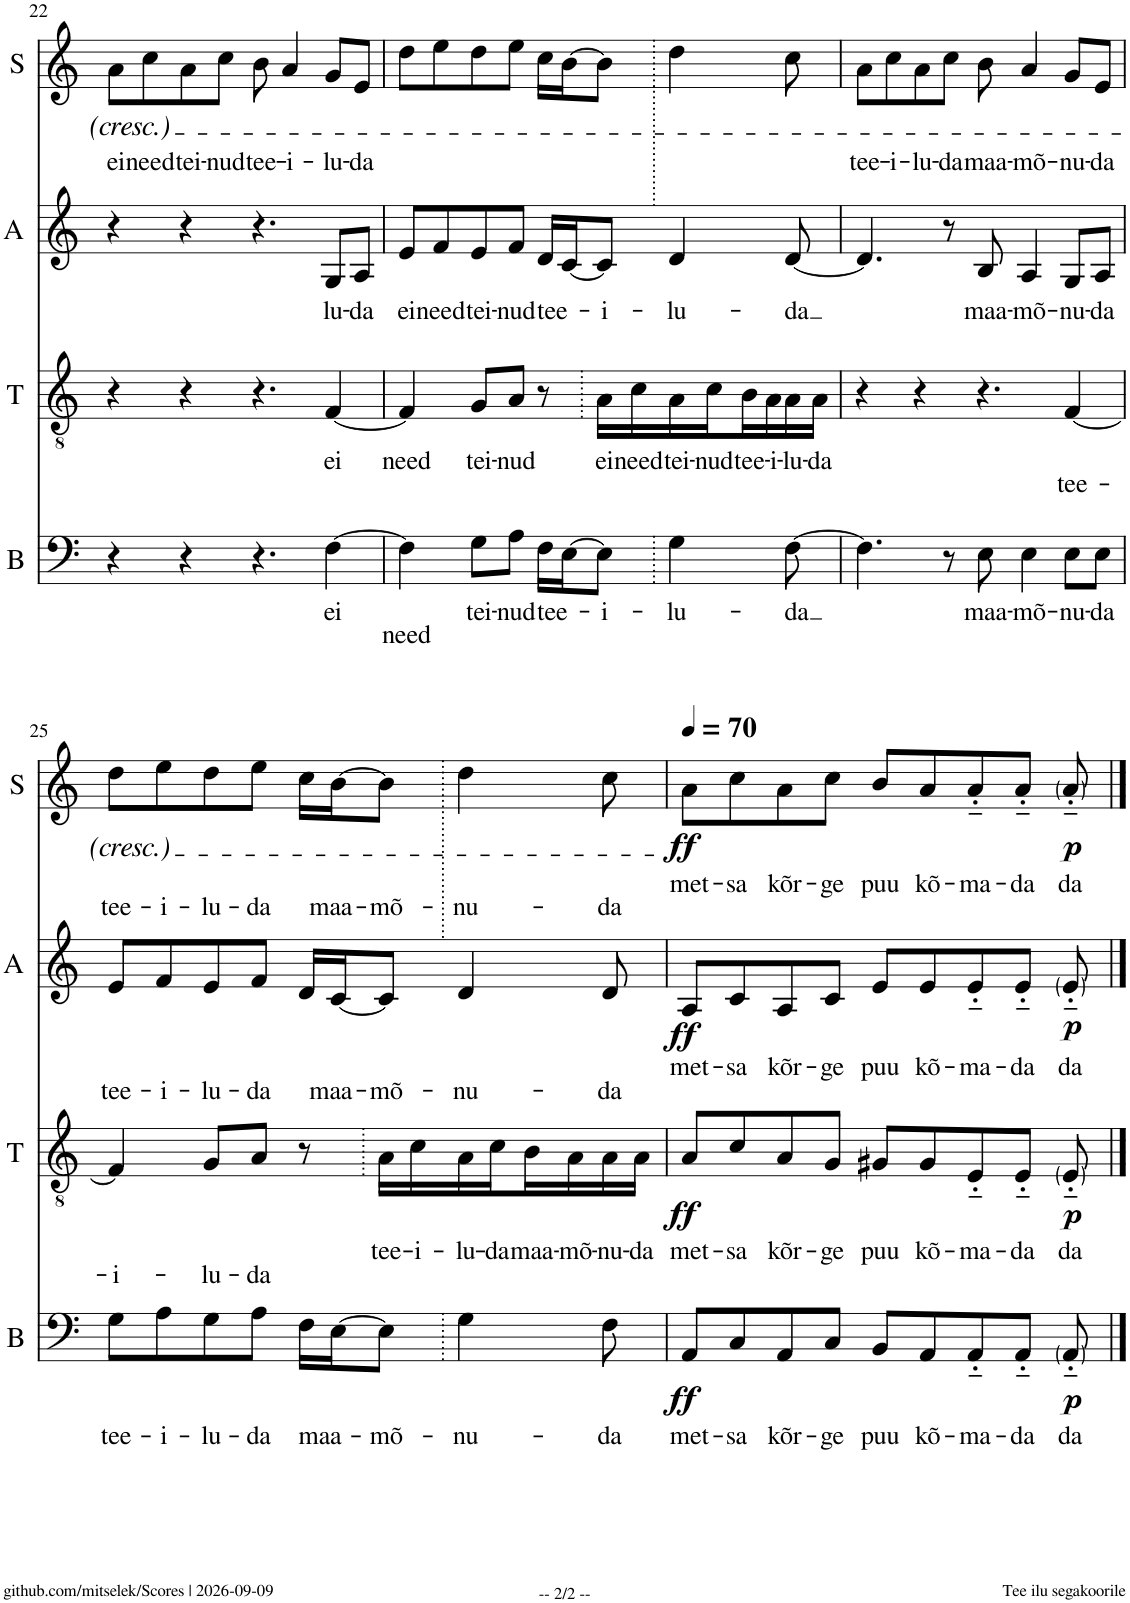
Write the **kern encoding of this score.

**kern	**text	**dynam	**kern	**text	**dynam	**kern	**text	**dynam	**kern	**text	**dynam
*part4	*part4	*part4	*part3	*part3	*part3	*part2	*part2	*part2	*part1	*part1	*part1
*staff4	*staff4	*staff4	*staff3	*staff3	*staff3	*staff2	*staff2	*staff2	*staff1	*staff1	*staff1
*I"B	*	*	*I"T	*	*	*I"A	*	*	*I"S	*	*
*I'B	*	*	*I'T	*	*	*I'A	*	*	*I'S	*	*
!!LO:PB:g=z
*clefF4	*	*	*clefGv2	*	*	*clefG2	*	*	*clefG2	*	*
*k[]	*	*	*k[]	*	*	*k[]	*	*	*k[]	*	*
*M9/8	*	*	*M9/8	*	*	*M9/8	*	*	*M9/8	*	*
=22	=22	=22	=22	=22	=22	=22	=22	=22	=22	=22	=22
!	!	!	!	!	!	!	!	!	!	!LO:LY:b	!
4r	.	.	4r	.	.	4r	.	.	8a\L	ei	.
!	!	!	!	!	!	!	!	!	!	!LO:LY:b	!
.	.	.	.	.	.	.	.	.	8cc\	need	.
!	!	!	!	!	!	!	!	!	!	!LO:LY:b	!
4r	.	.	4r	.	.	4r	.	.	8a\	tei-	.
!	!	!	!	!	!	!	!	!	!	!LO:LY:b	!
.	.	.	.	.	.	.	.	.	8cc\J	-nud	.
!	!	!	!	!	!	!	!	!	!	!LO:LY:b	!
4.r	.	.	4.r	.	.	4.r	.	.	8b\	tee-	.
!	!	!	!	!	!	!	!	!	!	!LO:LY:b	!
.	.	.	.	.	.	.	.	.	4a/	-i-	.
!	!LO:LY:b	!	!	!LO:LY:b	!	!	!LO:LY:b	!	!	!LO:LY:b	!
[4F\	-ei	.	[4F/	-ei	.	8G/L	-lu-	.	8g/L	-lu-	.
!	!	!	!	!	!	!	!LO:LY:b	!	!	!LO:LY:b	!
.	.	.	.	.	.	8A/J	-da	.	8e/J	-da	.
=23	=23	=23	=23	=23	=23	=23	=23	=23	=23	=23	=23
!	!LO:LY:b	!	!	!LO:LY:b	!	!	!LO:LY:b	!	!	!	!
4F\]	need	.	4F/]	need	.	8e/L	ei	.	8dd\L	.	.
!	!	!	!	!	!	!	!LO:LY:b	!	!	!	!
.	.	.	.	.	.	8f/	need	.	8ee\	.	.
!	!LO:LY:b	!	!	!LO:LY:b	!	!	!LO:LY:b	!	!	!	!
8G\L	tei-	.	8G/L	tei-	.	8e/	tei-	.	8dd\	.	.
!	!LO:LY:b	!	!	!LO:LY:b	!	!	!LO:LY:b	!	!	!	!
8A\J	-nud	.	8A/J	-nud	.	8f/J	-nud	.	8ee\J	.	.
!	!LO:LY:b	!	!	!	!	!	!LO:LY:b	!	!	!	!
16F\LL	tee-	.	8r	.	.	16d/LL	tee-	.	16cc\LL	.	.
[16E\J	.	.	.	.	.	[16c/J	.	.	[16b\J	.	.
!	!LO:LY:b	!	!	!LO:LY:b	!	!	!LO:LY:b	!	!	!	!
8E\J]	-i-	.	16A\LL	ei	.	8c/J]	-i-	.	8b\J]	.	.
!	!	!	!	!LO:LY:b	!	!	!	!	!	!	!
.	.	.	16c\	need	.	.	.	.	.	.	.
!	!LO:LY:b	!	!	!LO:LY:b	!	!	!LO:LY:b	!	!	!	!
4G\	-lu-	.	16A\	tei-	.	4d/	-lu-	.	4dd\	.	.
!	!	!	!	!LO:LY:b	!	!	!	!	!	!	!
.	.	.	16c\	-nud	.	.	.	.	.	.	.
!	!	!	!	!LO:LY:b	!	!	!	!	!	!	!
.	.	.	16B\	tee-	.	.	.	.	.	.	.
!	!	!	!	!LO:LY:b	!	!	!	!	!	!	!
.	.	.	16A\	-i-	.	.	.	.	.	.	.
!	!LO:LY:b	!	!	!LO:LY:b	!	!	!LO:LY:b	!	!	!	!
[8F\	-da	.	16A\	-lu-	.	[8d/	-da	.	8cc\	.	.
!	!	!	!	!LO:LY:b	!	!	!	!	!	!	!
.	.	.	16A\JJ	-da	.	.	.	.	.	.	.
=24	=24	=24	=24	=24	=24	=24	=24	=24	=24	=24	=24
!	!	!	!	!	!	!	!	!	!	!LO:LY:b	!
4.F\]	.	.	4r	.	.	4.d/]	.	.	8a\L	tee-	.
!	!	!	!	!	!	!	!	!	!	!LO:LY:b	!
.	.	.	.	.	.	.	.	.	8cc\	-i-	.
!	!	!	!	!	!	!	!	!	!	!LO:LY:b	!
.	.	.	4r	.	.	.	.	.	8a\	-lu-	.
!	!	!	!	!	!	!	!	!	!	!LO:LY:b	!
8r	.	.	.	.	.	8r	.	.	8cc\J	-da	.
!	!LO:LY:b	!	!	!	!	!	!LO:LY:b	!	!	!LO:LY:b	!
8E\	maa-	.	4.r	.	.	8B/	maa-	.	8b\	maa-	.
!	!LO:LY:b	!	!	!	!	!	!LO:LY:b	!	!	!LO:LY:b	!
4E\	-mõ-	.	.	.	.	4A/	-mõ-	.	4a/	-mõ-	.
!	!LO:LY:b	!	!	!LO:LY:b	!	!	!LO:LY:b	!	!	!LO:LY:b	!
8E\L	-nu-	.	[4F/	tee-	.	8G/L	-nu-	.	8g/L	-nu-	.
!	!LO:LY:b	!	!	!	!	!	!LO:LY:b	!	!	!LO:LY:b	!
8E\J	-da	.	.	.	.	8A/J	-da	.	8e/J	-da	.
!!LO:LB:g=z
=25	=25	=25	=25	=25	=25	=25	=25	=25	=25	=25	=25
!	!LO:LY:b	!	!	!LO:LY:b	!	!	!LO:LY:b	!	!	!LO:LY:b	!
8G\L	tee-	.	4F/]	-i-	.	8e/L	tee-	.	8dd\L	tee-	.
!	!LO:LY:b	!	!	!	!	!	!LO:LY:b	!	!	!LO:LY:b	!
8A\	-i-	.	.	.	.	8f/	-i-	.	8ee\	-i-	.
!	!LO:LY:b	!	!	!LO:LY:b	!	!	!LO:LY:b	!	!	!LO:LY:b	!
8G\	-lu-	.	8G/L	-lu-	.	8e/	-lu-	.	8dd\	-lu-	.
!	!LO:LY:b	!	!	!LO:LY:b	!	!	!LO:LY:b	!	!	!LO:LY:b	!
8A\J	-da	.	8A/J	-da	.	8f/J	-da	.	8ee\J	-da	.
!	!LO:LY:b	!	!	!	!	!	!LO:LY:b	!	!	!LO:LY:b	!
16F\LL	maa-	.	8r	.	.	16d/LL	maa-	.	16cc\LL	maa-	.
[16E\J	.	.	.	.	.	[16c/J	.	.	[16b\J	.	.
!	!LO:LY:b	!	!	!LO:LY:b	!	!	!LO:LY:b	!	!	!LO:LY:b	!
8E\J]	-mõ-	.	16A\LL	tee-	.	8c/J]	-mõ-	.	8b\J]	-mõ-	.
!	!	!	!	!LO:LY:b	!	!	!	!	!	!	!
.	.	.	16c\	-i-	.	.	.	.	.	.	.
!	!LO:LY:b	!	!	!LO:LY:b	!	!	!LO:LY:b	!	!	!LO:LY:b	!
4G\	-nu-	.	16A\	-lu-	.	4d/	-nu-	.	4dd\	-nu-	.
!	!	!	!	!LO:LY:b	!	!	!	!	!	!	!
.	.	.	16c\	-da	.	.	.	.	.	.	.
!	!	!	!	!LO:LY:b	!	!	!	!	!	!	!
.	.	.	16B\	maa-	.	.	.	.	.	.	.
!	!	!	!	!LO:LY:b	!	!	!	!	!	!	!
.	.	.	16A\	-mõ-	.	.	.	.	.	.	.
!	!LO:LY:b	!	!	!LO:LY:b	!	!	!LO:LY:b	!	!	!LO:LY:b	!
8F\	-da	.	16A\	-nu-	.	8d/	-da	.	8cc\	-da	.
!	!	!	!	!LO:LY:b	!	!	!	!	!	!	!
.	.	.	16A\JJ	-da	.	.	.	.	.	.	.
=26	=26	=26	=26	=26	=26	=26	=26	=26	=26	=26	=26
*	*	*	*	*	*	*	*	*	*MM70	*	*
!	!LO:LY:b	!LO:DY:b	!	!LO:LY:b	!LO:DY:b	!	!LO:LY:b	!LO:DY:b	!	!LO:LY:b	!LO:DY:b
8AA/L	met-	ff	8A/L	met-	ff	8A/L	met-	ff	8a\L	met-	ff
!	!LO:LY:b	!	!	!LO:LY:b	!	!	!LO:LY:b	!	!	!LO:LY:b	!
8C/	-sa	.	8c/	-sa	.	8c/	-sa	.	8cc\	-sa	.
!	!LO:LY:b	!	!	!LO:LY:b	!	!	!LO:LY:b	!	!	!LO:LY:b	!
8AA/	kõr-	.	8A/	kõr-	.	8A/	kõr-	.	8a\	kõr-	.
!	!LO:LY:b	!	!	!LO:LY:b	!	!	!LO:LY:b	!	!	!LO:LY:b	!
8C/J	-ge	.	8G/J	-ge	.	8c/J	-ge	.	8cc\J	-ge	.
!	!LO:LY:b	!	!	!LO:LY:b	!	!	!LO:LY:b	!	!	!LO:LY:b	!
8BB/L	puu	.	8G#X/L	puu	.	8e/L	puu	.	8b/L	puu	.
!	!LO:LY:b	!	!	!LO:LY:b	!	!	!LO:LY:b	!	!	!LO:LY:b	!
8AA/	kõ-	.	8G#/	kõ-	.	8e/	kõ-	.	8a/	kõ-	.
!	!LO:LY:b	!	!	!LO:LY:b	!	!	!LO:LY:b	!	!	!LO:LY:b	!
8AA'~/	-ma-	.	8E'~/	-ma-	.	8e'~/	-ma-	.	8a'~/	-ma-	.
!	!LO:LY:b	!	!	!LO:LY:b	!	!	!LO:LY:b	!	!	!LO:LY:b	!
8AA'~/J	-da	.	8E'~/J	-da	.	8e'~/J	-da	.	8a'~/J	-da	.
!	!LO:LY:b	!LO:DY:b	!	!LO:LY:b	!LO:DY:b	!	!LO:LY:b	!LO:DY:b	!	!LO:LY:b	!LO:DY:b
8AA'~/	da	p	8E'~/	da	p	8e'~/	da	p	8a'~/	da	p
==	==	==	==	==	==	==	==	==	==	==	==
*-	*-	*-	*-	*-	*-	*-	*-	*-	*-	*-	*-
